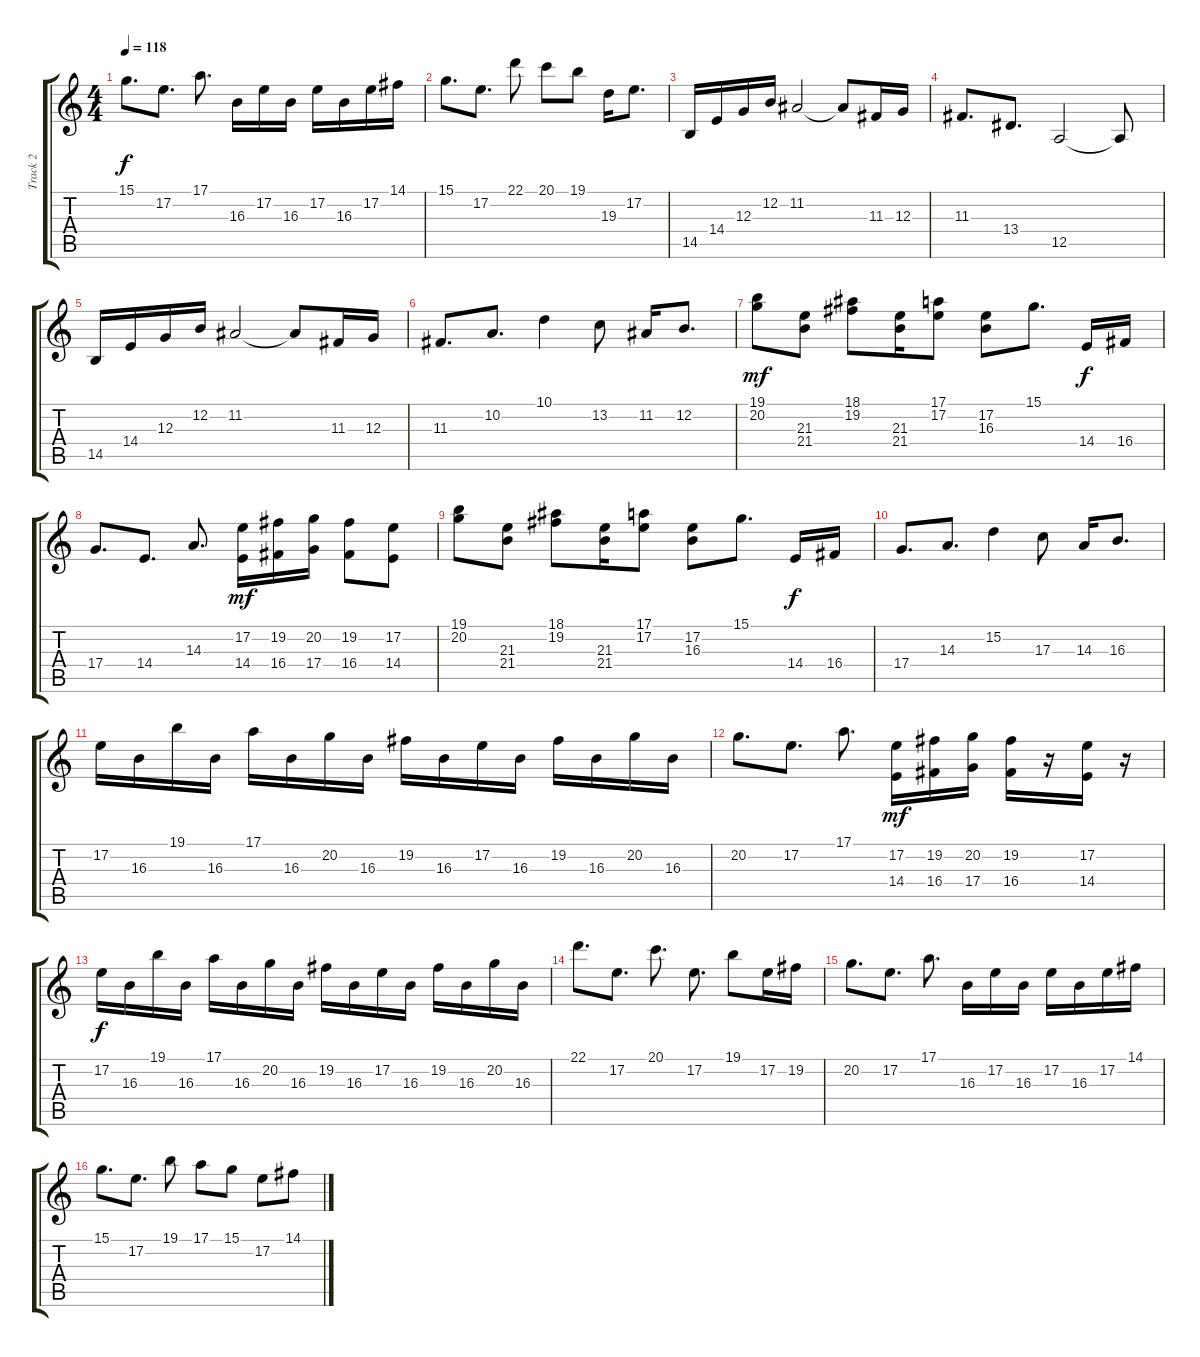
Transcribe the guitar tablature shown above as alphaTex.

\track ("Track 2" "Track 2") {instrument synthstrings1}
\staff {score tabs}
\tuning (E4 B3 G3 D3 A2 E2) {hide}
\ts (4 4)
\tempo 118
\clef g2
\ks c
15.1.8{d dy f} 17.2.8{d} 17.1.8{d} 16.3.16 17.2.16 16.3.16 17.2.16 16.3.16 17.2.16 14.1.16 |
15.1.8{d} 17.2.8{d} 22.1.8 20.1.8 19.1.8 19.3.16 17.2.8{d} |
14.5.16 14.4.16 12.3.16 12.2.16 11.2.2 11.2{t}.8 11.3.16 12.3.16 |
11.3.8{d} 13.4.8{d} 12.5.2 12.5{t}.8 |
14.5.16 14.4.16 12.3.16 12.2.16 11.2.2 11.2{t}.8 11.3.16 12.3.16 |
11.3.8{d} 10.2.8{d} 10.1.4 13.2.8 11.2.16 12.2.8{d} |
(19.1 20.2).8{dy mf} (21.3 21.4).8 (18.1 19.2).8 (21.3 21.4).16 (17.1 17.2).8 (17.2 16.3).8 15.1.8{d} 14.4.16{dy f} 16.4.16 |
17.4.8{d} 14.4.8{d} 14.3.8{d} (17.2 14.4).16{dy mf} (19.2 16.4).16 (20.2 17.4).16 (19.2 16.4).8 (17.2 14.4).8 |
(19.1 20.2).8 (21.3 21.4).8 (18.1 19.2).8 (21.3 21.4).16 (17.1 17.2).8 (17.2 16.3).8 15.1.8{d} 14.4.16{dy f} 16.4.16 |
17.4.8{d} 14.3.8{d} 15.2.4 17.3.8 14.3.16 16.3.8{d} |
17.2.16 16.3.16 19.1.16 16.3.16 17.1.16 16.3.16 20.2.16 16.3.16 19.2.16 16.3.16 17.2.16 16.3.16 19.2.16 16.3.16 20.2.16 16.3.16 |
20.2.8{d} 17.2.8{d} 17.1.8{d} (17.2 14.4).16{dy mf} (19.2 16.4).16 (20.2 17.4).16 (19.2 16.4).16 r.16 (17.2 14.4).16 r.16 |
17.2.16{dy f} 16.3.16 19.1.16 16.3.16 17.1.16 16.3.16 20.2.16 16.3.16 19.2.16 16.3.16 17.2.16 16.3.16 19.2.16 16.3.16 20.2.16 16.3.16 |
22.1.8{d} 17.2.8{d} 20.1.8{d} 17.2.8{d} 19.1.8 17.2.16 19.2.16 |
20.2.8{d} 17.2.8{d} 17.1.8{d} 16.3.16 17.2.16 16.3.16 17.2.16 16.3.16 17.2.16 14.1.16 |
15.1.8{d} 17.2.8{d} 19.1.8 17.1.8 15.1.8 17.2.8 14.1.8
